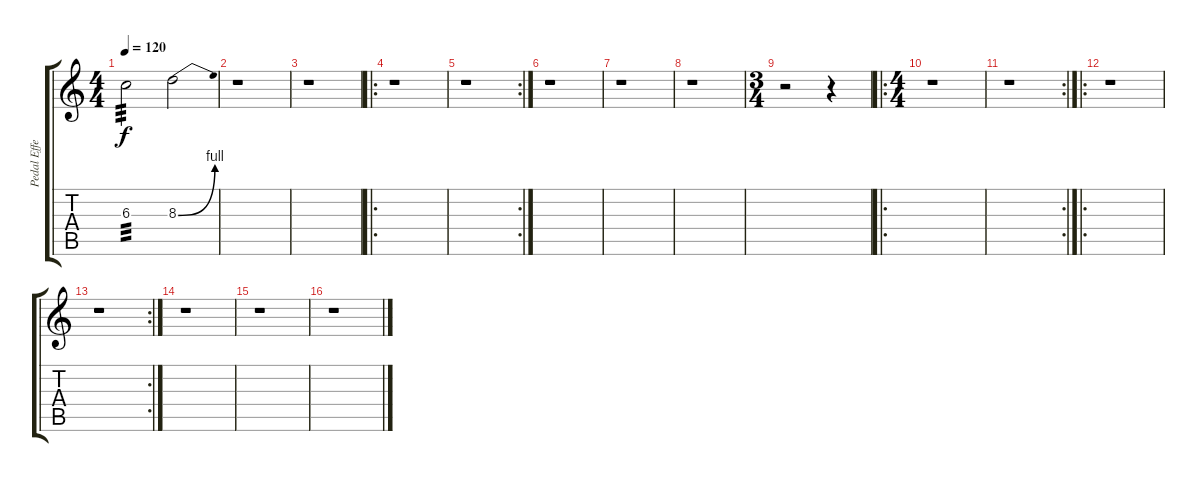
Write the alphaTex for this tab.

\track ("Pedal Effects" "Pedal Effe") {instrument distortionguitar}
\staff {score tabs}
\tuning (Eb4 Bb3 Gb3 Db3 Ab2 Db2) {hide}
\ts (4 4)
\tempo 120
\clef g2
\ks c
6.3.2{tp 3 dy f} 8.3{be (bend 0 0 60 4)}.2 |
r.1 |
r.1 |
\ro
r.1 |
\rc 2
r.1 |
r.1 |
r.1 |
r.1 |
\ts (3 4)
r.2 r.4 |
\ro
\ts (4 4)
r.1 |
\rc 2
r.1 |
\ro
r.1 |
\rc 2
r.1 |
r.1 |
r.1 |
r.1
